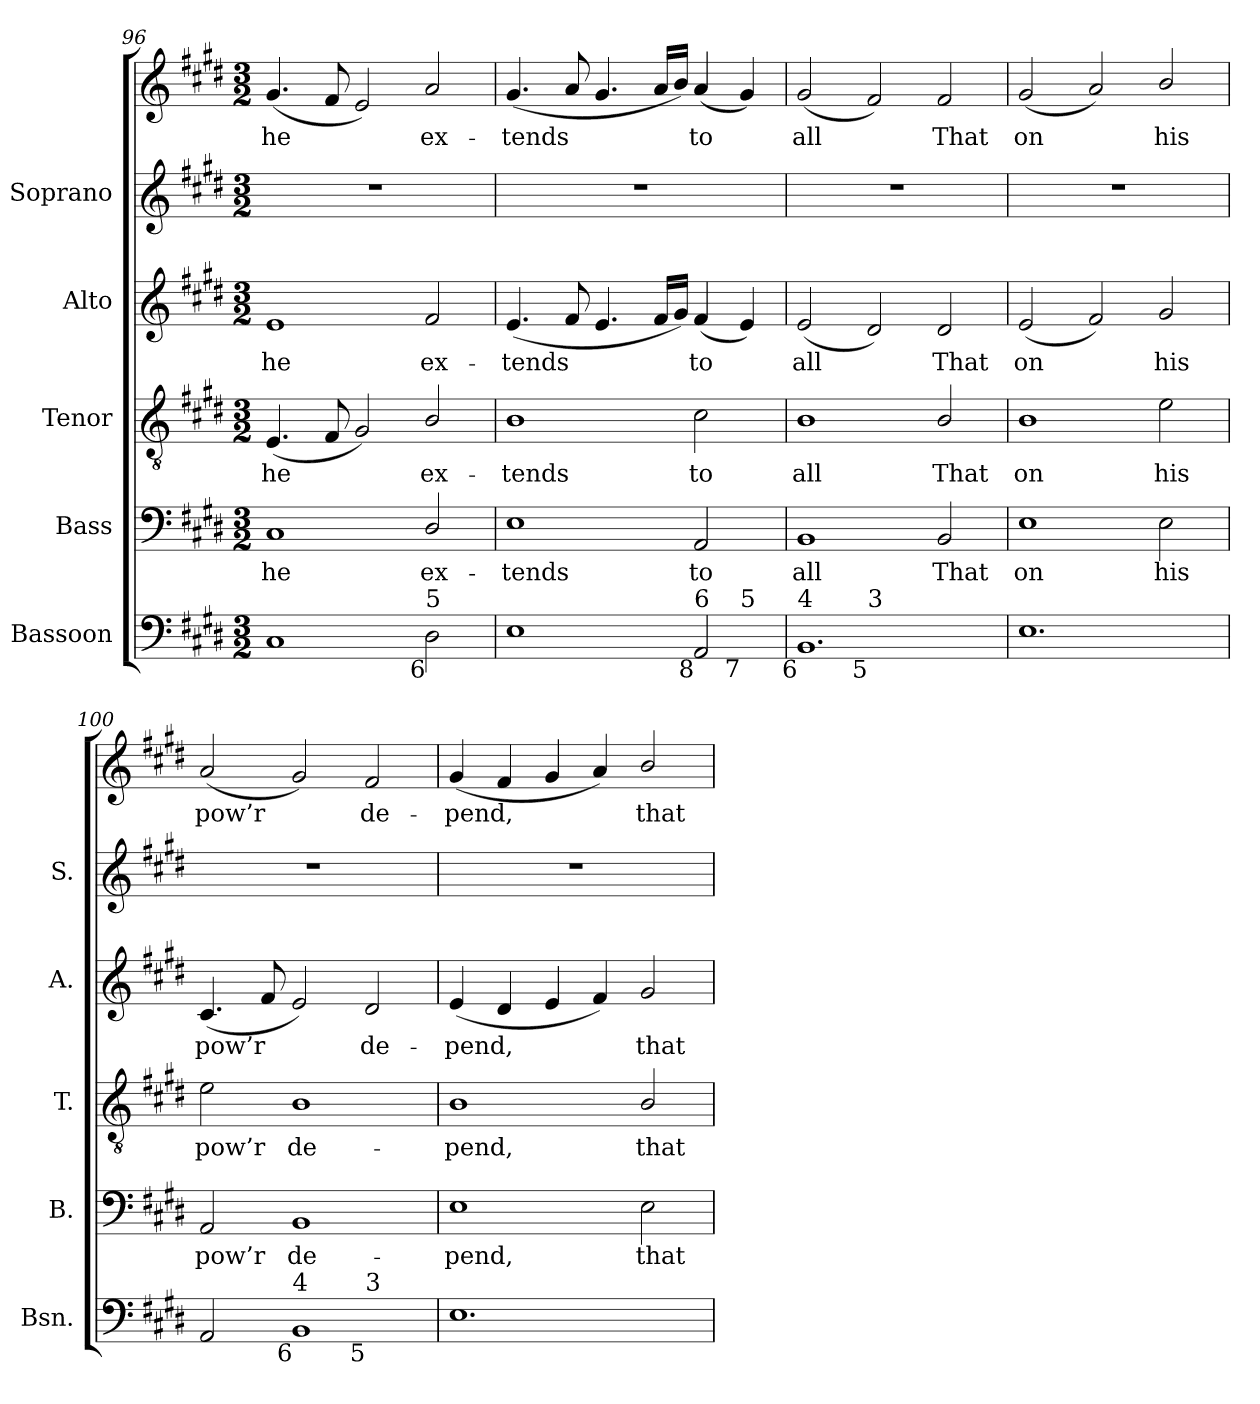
**kern	**kern	**text	**kern	**text	**kern	**text	**kern	**kern	**text
*part5	*part4	*part4	*part3	*part3	*part2	*part2	*part1	*part1	*part1
*staff6	*staff5	*staff5	*staff4	*staff4	*staff3	*staff3	*staff2	*staff1	*staff1
*I"Bassoon	*I"Bass	*	*I"Tenor	*	*I"Alto	*	*I"Soprano	*	*
*I'Bsn.	*I'B.	*	*I'T.	*	*I'A.	*	*I'S.	*	*
*clefF4	*clefF4	*	*clefGv2	*	*clefG2	*	*clefG2	*clefG2	*
*	*	*	*ITrd7c12	*	*	*	*	*	*
*k[f#c#g#d#]	*k[f#c#g#d#]	*	*k[f#c#g#d#]	*	*k[f#c#g#d#]	*	*k[f#c#g#d#]	*k[f#c#g#d#]	*
*E:	*E:	*	*E:	*	*E:	*	*E:	*E:	*
*M3/2	*M3/2	*	*M3/2	*	*M3/2	*	*M3/2	*M3/2	*
=96	=96	=96	=96	=96	=96	=96	=96	=96	=96
!	!	!LO:LY:b:color=#000000	!	!	!	!	!	!	!
!	!	!	!	!LO:LY:b:color=#000000	!	!	!	!	!
!	!	!	!	!	!	!LO:LY:b:color=#000000	!LO:N:vis=1	!	!
!	!	!	!	!	!	!	!	!	!LO:LY:b:color=#000000
1C#i	1C#i	he	(4.EEi/	he	1ei	he	1.r	(4.g#i/	he
.	.	.	8FF#i/	.	.	.	.	8f#i/	.
.	.	.	2GG#i/)	.	.	.	.	2ei/)	.
!	!	!LO:LY:b:color=#000000	!	!	!	!	!	!	!
!	!	!	!	!LO:LY:b:color=#000000	!	!	!	!	!
!	!	!	!	!	!	!LO:LY:b:color=#000000	!	!	!
!LO:TX:b:rj:t=6	!	!	!	!	!	!	!	!	!
!LO:TX:t=5	!	!	!	!	!	!	!	!	!
!	!	!	!	!	!	!	!	!	!LO:LY:b:color=#000000
2D#i\	2D#i/	ex-	2BBi/	ex-	2f#i/	ex-	.	2ai/	ex-
=97	=97	=97	=97	=97	=97	=97	=97	=97	=97
!	!	!LO:LY:b:color=#000000	!	!	!	!	!	!	!
!	!	!	!	!LO:LY:b:color=#000000	!	!	!	!	!
!	!	!	!	!	!	!LO:LY:b:color=#000000	!LO:N:vis=1	!	!
!	!	!	!	!	!	!	!	!	!LO:LY:b:color=#000000
*^	*	*	*	*	*	*	*	*	*
1Ei	1ryy	1Ei	-tends	1BBi	-tends	(4.ei/	-tends	1.r	(4.g#i/	-tends
.	.	.	.	.	.	8f#i/	.	.	8ai/	.
.	.	.	.	.	.	4.ei/	.	.	4.g#i/	.
.	.	.	.	.	.	16f#i/LL	.	.	16ai/LL	.
.	.	.	.	.	.	16g#i/JJ)	.	.	16bi/JJ)	.
!	!	!	!LO:LY:b:color=#000000	!	!	!	!	!	!	!
!	!	!	!	!	!LO:LY:b:color=#000000	!	!	!	!	!
!	!	!	!	!	!	!	!LO:LY:b:color=#000000	!	!	!
!LO:TX:b:rj:t=8	!	!	!	!	!	!	!	!	!	!
!LO:TX:t=6	!	!	!	!	!	!	!	!	!	!
!	!	!	!	!	!	!	!	!	!	!LO:LY:b:color=#000000
2AAi/	4ryy	2AAi/	to	2C#i\	to	(4f#i/	to	.	(4ai/	to
!	!LO:TX:b:rj:t=7	!	!	!	!	!	!	!	!	!
!	!LO:TX:t=5	!	!	!	!	!	!	!	!	!
.	4ryy	.	.	.	.	4ei/)	.	.	4g#i/)	.
=98	=98	=98	=98	=98	=98	=98	=98	=98	=98	=98
!	!	!	!LO:LY:b:color=#000000	!	!	!	!	!	!	!
!	!	!	!	!	!LO:LY:b:color=#000000	!	!	!	!	!
!	!	!	!	!	!	!	!LO:LY:b:color=#000000	!LO:N:vis=1	!	!
!LO:TX:b:rj:t=6	!	!	!	!	!	!	!	!	!	!
!LO:TX:t=4	!	!	!	!	!	!	!	!	!	!
!	!	!	!	!	!	!	!	!	!	!LO:LY:b:color=#000000
1.BBi	2ryy	1BBi	all	1BBi	all	(2ei/	all	1.r	(2g#i/	all
!	!LO:TX:b:rj:t=5	!	!	!	!	!	!	!	!	!
!	!LO:TX:t=3	!	!	!	!	!	!	!	!	!
.	1ryy	.	.	.	.	2d#i/)	.	.	2f#i/)	.
!	!	!	!LO:LY:b:color=#000000	!	!	!	!	!	!	!
!	!	!	!	!	!LO:LY:b:color=#000000	!	!	!	!	!
!	!	!	!	!	!	!	!LO:LY:b:color=#000000	!	!	!
!	!	!	!	!	!	!	!	!	!	!LO:LY:b:color=#000000
.	.	2BBi/	That	2BBi/	That	2d#i/	That	.	2f#i/	That
*v	*v	*	*	*	*	*	*	*	*	*
=99	=99	=99	=99	=99	=99	=99	=99	=99	=99
*^	*	*	*	*	*	*	*	*	*
!	!	!	!LO:LY:b:color=#000000	!	!	!	!	!	!	!
*v	*v	*	*	*	*	*	*	*	*	*
*^	*	*	*	*	*	*	*	*	*
!	!	!	!	!	!LO:LY:b:color=#000000	!	!	!	!	!
*v	*v	*	*	*	*	*	*	*	*	*
*^	*	*	*	*	*	*	*	*	*
!	!	!	!	!	!	!	!LO:LY:b:color=#000000	!LO:N:vis=1	!	!
*v	*v	*	*	*	*	*	*	*	*	*
*^	*	*	*	*	*	*	*	*	*
!	!	!	!	!	!	!	!	!	!	!LO:LY:b:color=#000000
*v	*v	*	*	*	*	*	*	*	*	*
1.Ei	1Ei	on	1BBi	on	(2ei/	on	1.r	(2g#i/	on
.	.	.	.	.	2f#i/)	.	.	2ai/)	.
!	!	!LO:LY:b:color=#000000	!	!	!	!	!	!	!
!	!	!	!	!LO:LY:b:color=#000000	!	!	!	!	!
!	!	!	!	!	!	!LO:LY:b:color=#000000	!	!	!
!	!	!	!	!	!	!	!	!	!LO:LY:b:color=#000000
.	2Ei\	his	2Ei\	his	2g#i/	his	.	2bi/	his
!!LO:LB:g=z
=100	=100	=100	=100	=100	=100	=100	=100	=100	=100
!	!	!LO:LY:b:color=#000000	!	!	!	!	!	!	!
!	!	!	!	!LO:LY:b:color=#000000	!	!	!	!	!
!	!	!	!	!	!	!LO:LY:b:color=#000000	!LO:N:vis=1	!	!
!LO:TX:b:rj:t=6	!	!	!	!	!	!	!	!	!
!LO:TX:t=5	!	!	!	!	!	!	!	!	!
!	!	!	!	!	!	!	!	!	!LO:LY:b:color=#000000
*^	*	*	*	*	*	*	*	*	*
2AAi/	1ryy	2AAi/	pow’r	2Ei\	pow’r	(4.c#i/	pow’r	1.r	(2ai/	pow’r
.	.	.	.	.	.	8f#i/	.	.	.	.
!	!	!	!LO:LY:b:color=#000000	!	!	!	!	!	!	!
!LO:TX:b:rj:t=6	!	!	!	!	!	!	!	!	!	!
!LO:TX:t=4	!	!	!	!	!	!	!	!	!	!
!	!	!	!	!	!LO:LY:b:color=#000000	!	!	!	!	!
1BBi	.	1BBi	de-	1BBi	de-	2ei/)	.	.	2g#i/)	.
!	!	!	!	!	!	!	!LO:LY:b:color=#000000	!	!	!
!	!LO:TX:b:rj:t=5	!	!	!	!	!	!	!	!	!
!	!LO:TX:t=3	!	!	!	!	!	!	!	!	!
!	!	!	!	!	!	!	!	!	!	!LO:LY:b:color=#000000
.	2ryy	.	.	.	.	2d#i/	de-	.	2f#i/	de-
*v	*v	*	*	*	*	*	*	*	*	*
=101	=101	=101	=101	=101	=101	=101	=101	=101	=101
*^	*	*	*	*	*	*	*	*	*
!	!	!	!LO:LY:b:color=#000000	!	!	!	!	!	!	!
*v	*v	*	*	*	*	*	*	*	*	*
*^	*	*	*	*	*	*	*	*	*
!	!	!	!	!	!LO:LY:b:color=#000000	!	!	!	!	!
*v	*v	*	*	*	*	*	*	*	*	*
*^	*	*	*	*	*	*	*	*	*
!	!	!	!	!	!	!	!LO:LY:b:color=#000000	!LO:N:vis=1	!	!
*v	*v	*	*	*	*	*	*	*	*	*
*^	*	*	*	*	*	*	*	*	*
!	!	!	!	!	!	!	!	!	!	!LO:LY:b:color=#000000
*v	*v	*	*	*	*	*	*	*	*	*
1.Ei	1Ei	-pend,	1BBi	-pend,	(4ei/	-pend,	1.r	(4g#i/	-pend,
.	.	.	.	.	4d#i/	.	.	4f#i/	.
.	.	.	.	.	4ei/	.	.	4g#i/	.
.	.	.	.	.	4f#i/)	.	.	4ai/)	.
!	!	!LO:LY:b:color=#000000	!	!	!	!	!	!	!
!	!	!	!	!LO:LY:b:color=#000000	!	!	!	!	!
!	!	!	!	!	!	!LO:LY:b:color=#000000	!	!	!
!	!	!	!	!	!	!	!	!	!LO:LY:b:color=#000000
.	2Ei\	that	2BBi/	that	2g#i/	that	.	2bi/	that
=	=	=	=	=	=	=	=	=	=
*-	*-	*-	*-	*-	*-	*-	*-	*-	*-
